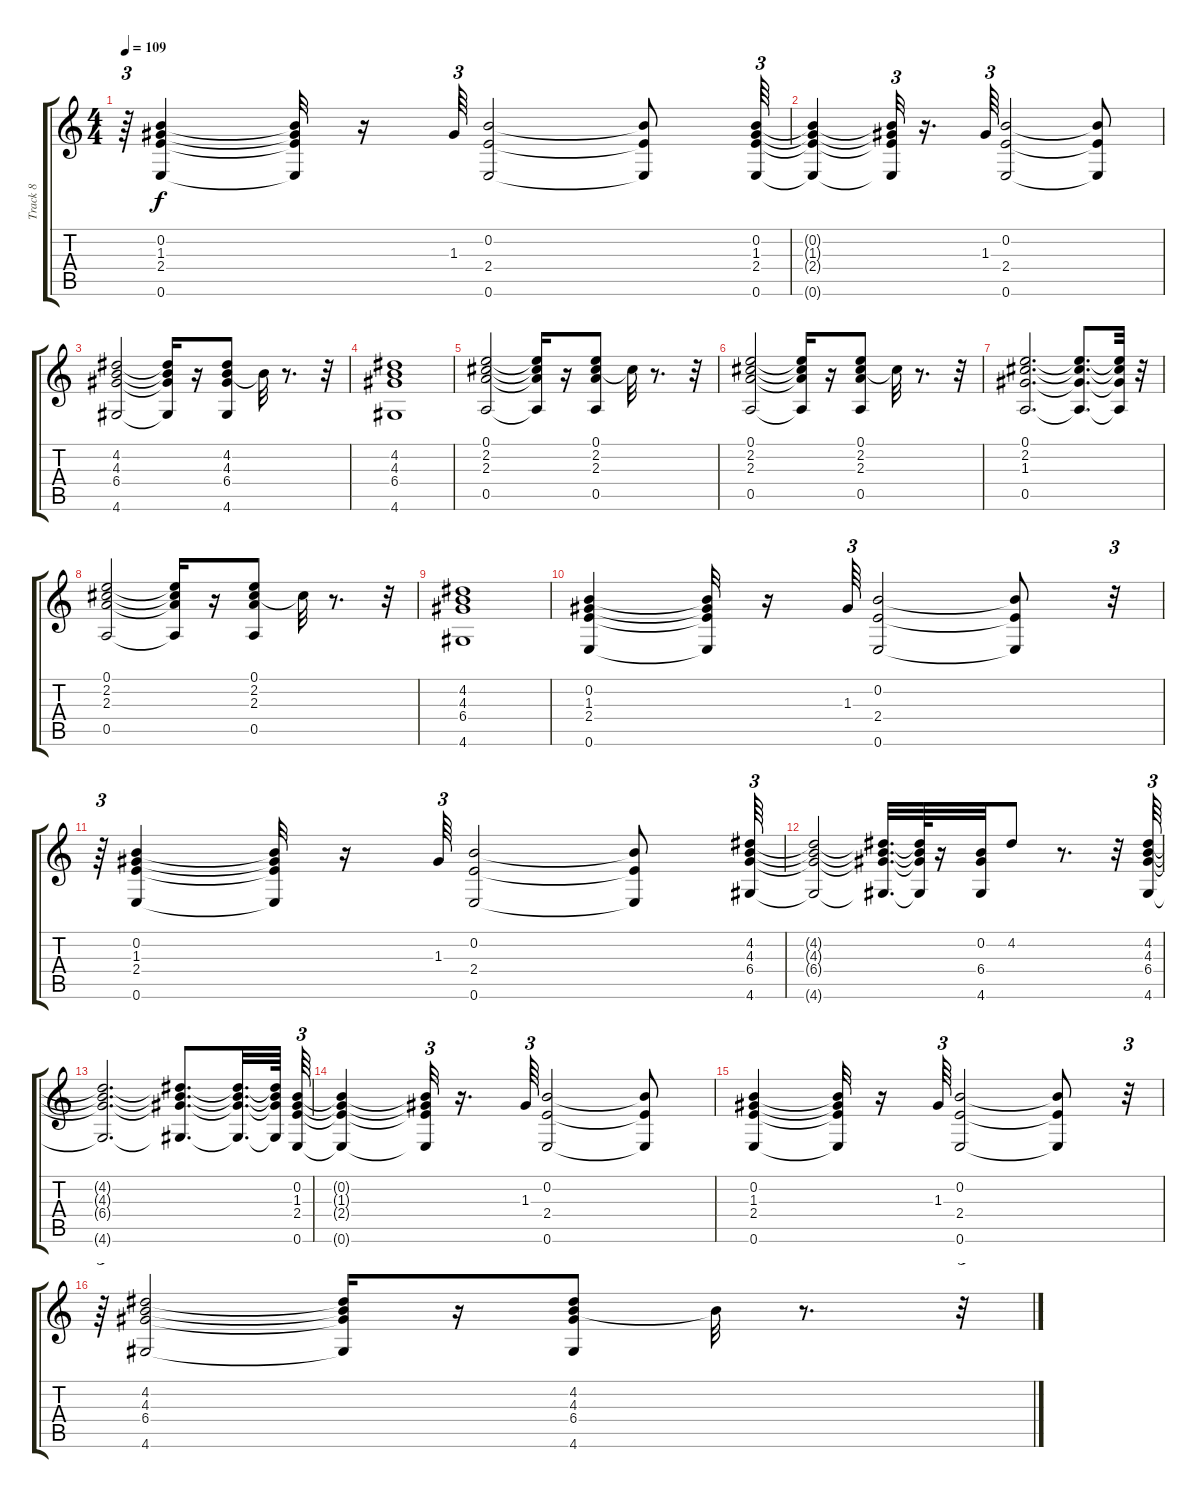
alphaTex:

\track ("Track 8" "Track 8") {instrument overdrivenguitar}
\staff {score tabs}
\tuning (E4 B3 G3 D3 A2 E2) {hide}
\ts (4 4)
\tempo 109
\clef g2
\ks c
r.64{tu (3 2) dy f} (0.2 1.3 2.4 0.6).4 (0.2{t} 1.3{t} 2.4{t} 0.6{t}).32 r.16 1.3.64{tu (3 2)} (0.2 2.4 0.6).2 (0.2{t} 2.4{t} 0.6{t}).8 (0.2 1.3 2.4 0.6).64{tu (3 2)} |
(0.2{t} 1.3{t} 2.4{t} 0.6{t}).4 (0.2{t} 1.3{t} 2.4{t} 0.6{t}).32{tu (3 2)} r.16{d} 1.3.64{tu (3 2)} (0.2 2.4 0.6).2 (0.2{t} 2.4{t} 0.6{t}).8 |
(4.2 4.3 6.4 4.6).2 (4.2{t} 4.3{t} 6.4{t} 4.6{t}).16 r.16 (4.2 4.3 6.4 4.6).8 4.3{t}.32 r.8{d} r.32 |
(4.2 4.3 6.4 4.6).1 |
(0.1 2.2 2.3 0.5).2 (0.1{t} 2.2{t} 2.3{t} 0.5{t}).16 r.16 (0.1 2.2 2.3 0.5).8 2.2{t}.32 r.8{d} r.32 |
(0.1 2.2 2.3 0.5).2 (0.1{t} 2.2{t} 2.3{t} 0.5{t}).16 r.16 (0.1 2.2 2.3 0.5).8 2.2{t}.32 r.8{d} r.32 |
(0.1 2.2 1.3 0.5).2{d} (0.1{t} 2.2{t} 1.3{t} 0.5{t}).8{d} (0.1{t} 2.2{t} 1.3{t} 0.5{t}).32 r.32 |
(0.1 2.2 2.3 0.5).2 (0.1{t} 2.2{t} 2.3{t} 0.5{t}).16 r.16 (0.1 2.2 2.3 0.5).8 2.2{t}.32 r.8{d} r.32 |
(4.2 4.3 6.4 4.6).1 |
(0.2 1.3 2.4 0.6).4 (0.2{t} 1.3{t} 2.4{t} 0.6{t}).32 r.16 1.3.64{tu (3 2)} (0.2 2.4 0.6).2 (0.2{t} 2.4{t} 0.6{t}).8 r.32{tu (3 2)} |
r.64{tu (3 2)} (0.2 1.3 2.4 0.6).4 (0.2{t} 1.3{t} 2.4{t} 0.6{t}).32 r.16 1.3.64{tu (3 2)} (0.2 2.4 0.6).2 (0.2{t} 2.4{t} 0.6{t}).8 (4.2 4.3 6.4 4.6).64{tu (3 2)} |
(4.2{t} 4.3{t} 6.4{t} 4.6{t}).2 (4.2{t} 4.3{t} 6.4{t} 4.6{t}).32{d} (4.2{t} 4.3{t} 6.4{t} 4.6{t}).64 r.16 (0.2 6.4 4.6).32 4.2.8 r.8{d} r.32 (4.2 4.3 6.4 4.6).64{tu (3 2)} |
(4.2{t} 4.3{t} 6.4{t} 4.6{t}).2{d} (4.2{t} 4.3{t} 6.4{t} 4.6{t}).8{d} (4.2{t} 4.3{t} 6.4{t} 4.6{t}).32{d} (4.2{t} 4.3{t} 6.4{t} 4.6{t}).64 (0.2 1.3 2.4 0.6).64{tu (3 2)} |
(0.2{t} 1.3{t} 2.4{t} 0.6{t}).4 (0.2{t} 1.3{t} 2.4{t} 0.6{t}).32{tu (3 2)} r.16{d} 1.3.64{tu (3 2)} (0.2 2.4 0.6).2 (0.2{t} 2.4{t} 0.6{t}).8 |
(0.2 1.3 2.4 0.6).4 (0.2{t} 1.3{t} 2.4{t} 0.6{t}).32 r.16 1.3.64{tu (3 2)} (0.2 2.4 0.6).2 (0.2{t} 2.4{t} 0.6{t}).8 r.32{tu (3 2)} |
r.64{tu (3 2)} (4.2 4.3 6.4 4.6).2 (4.2{t} 4.3{t} 6.4{t} 4.6{t}).16 r.16 (4.2 4.3 6.4 4.6).8 4.3{t}.32 r.8{d} r.32{tu (3 2)}
